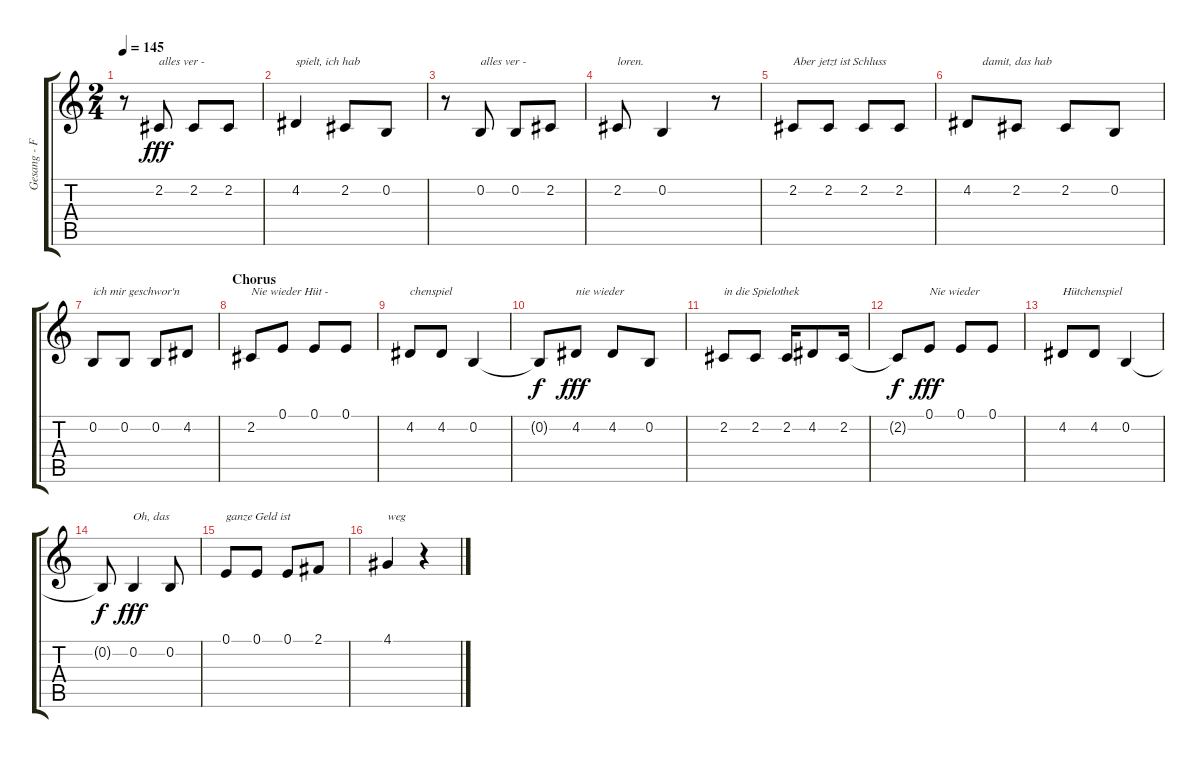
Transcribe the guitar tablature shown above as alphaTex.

\track ("Gesang - Farin Urlaub" "Gesang - F") {instrument lead8bassandlead}
\staff {score tabs}
\tuning (E4 B3 G3 D3 A2 E2) {hide}
\ts (2 4)
\tempo 145
\clef g2
\ks c
r.8{dy fff} 2.2.8{txt "alles ver -"} 2.2.8 2.2.8 |
4.2.4{txt "spielt, ich hab"} 2.2.8 0.2.8 |
r.8 0.2.8{txt "alles ver -"} 0.2.8 2.2.8 |
2.2.8{txt "loren."} 0.2.4 r.8 |
2.2.8{txt "Aber jetzt ist Schluss"} 2.2.8 2.2.8 2.2.8 |
4.2.8{txt "     damit, das hab"} 2.2.8 2.2.8 0.2.8 |
0.2.8{txt "ich mir geschwor'n"} 0.2.8 0.2.8 4.2.8 |
\section ("" "Chorus")
2.2.8{txt "Nie wieder Hüt -"} 0.1.8 0.1.8 0.1.8 |
4.2.8{txt "chenspiel"} 4.2.8 0.2.4 |
0.2{t}.8{dy f} 4.2.8{txt "nie wieder" dy fff} 4.2.8 0.2.8 |
2.2.8{txt "in die Spielothek"} 2.2.8 2.2.16 4.2.8 2.2.16 |
2.2{t}.8{dy f} 0.1.8{txt "Nie wieder" dy fff} 0.1.8 0.1.8 |
4.2.8{txt "Hütchenspiel"} 4.2.8 0.2.4 |
0.2{t}.8{dy f} 0.2.4{txt "Oh, das" dy fff} 0.2.8 |
0.1.8{txt "ganze Geld ist"} 0.1.8 0.1.8 2.1.8 |
4.1.4{txt "weg"} r.4
